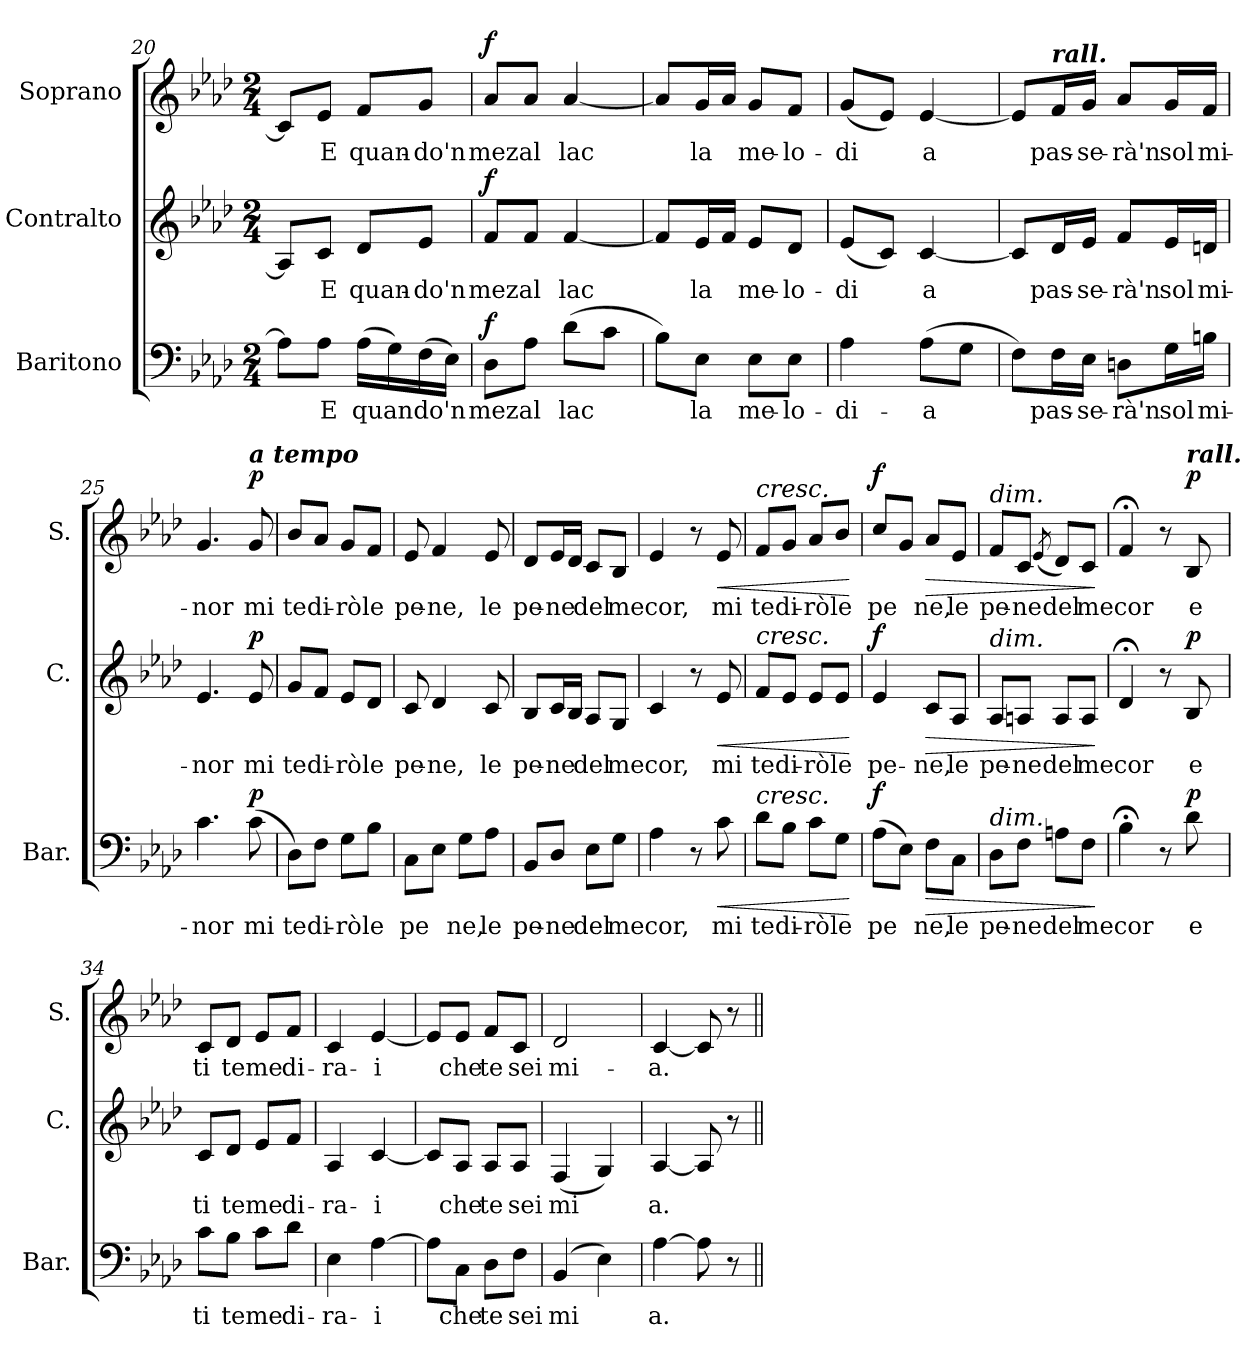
**kern	**text	**dynam	**kern	**text	**dynam	**kern	**text	**dynam
*part3	*part3	*part3	*part2	*part2	*part2	*part1	*part1	*part1
*staff3	*staff3	*staff3	*staff2	*staff2	*staff2	*staff1	*staff1	*staff1
*I"Baritono	*	*	*I"Contralto	*	*	*I"Soprano	*	*
*I'Bar.	*	*	*I'C.	*	*	*I'S.	*	*
*clefF4	*	*	*clefG2	*	*	*clefG2	*	*
*k[b-e-a-d-]	*	*	*k[b-e-a-d-]	*	*	*k[b-e-a-d-]	*	*
*M2/4	*	*	*M2/4	*	*	*M2/4	*	*
=20	=20	=20	=20	=20	=20	=20	=20	=20
8A-\L]	.	.	8A-/L]	.	.	8c/L]	.	.
!	!LO:LY:b	!	!	!LO:LY:b	!	!	!LO:LY:b	!
8A-\J	E	.	8c/J	E	.	8e-/J	E	.
!	!LO:LY:b	!	!	!LO:LY:b	!	!	!LO:LY:b	!
(>16A-\LL	quan	.	8d-/L	quan-	.	8f/L	quan-	.
16G\)	.	.	.	.	.	.	.	.
!	!LO:LY:b	!	!	!LO:LY:b	!	!	!LO:LY:b	!
(>16F\	do'n	.	8e-/J	-do'n	.	8g/J	-do'n	.
16E-\JJ)	.	.	.	.	.	.	.	.
=21	=21	=21	=21	=21	=21	=21	=21	=21
!	!LO:LY:b	!LO:DY:a	!	!LO:LY:b	!LO:DY:a	!	!LO:LY:b	!LO:DY:a
8D-\L	mez	f	8f/L	mez	f	8a-/L	mez	f
!	!LO:LY:b	!	!	!LO:LY:b	!	!	!LO:LY:b	!
8A-\J	al	.	8f/J	al	.	8a-/J	al	.
!	!LO:LY:b	!	!	!LO:LY:b	!	!	!LO:LY:b	!
(>8d-\L	lac	.	[4f/	lac	.	[4a-/	lac	.
8c\J	.	.	.	.	.	.	.	.
=22	=22	=22	=22	=22	=22	=22	=22	=22
8B-\L)	.	.	8f/L]	.	.	8a-/L]	.	.
!	!LO:LY:b	!	!	!LO:LY:b	!	!	!LO:LY:b	!
8E-\J	la	.	16e-/L	la	.	16g/L	la	.
.	.	.	16f/JJ	.	.	16a-/JJ	.	.
!	!LO:LY:b	!	!	!LO:LY:b	!	!	!LO:LY:b	!
8E-\L	me-	.	8e-/L	me-	.	8g/L	me-	.
!	!LO:LY:b	!	!	!LO:LY:b	!	!	!LO:LY:b	!
8E-\J	-lo-	.	8d-/J	-lo-	.	8f/J	-lo-	.
=23	=23	=23	=23	=23	=23	=23	=23	=23
!	!LO:LY:b	!	!	!LO:LY:b	!	!	!LO:LY:b	!
4A-\	-di-	.	(<8e-/L	-di	.	(<8g/L	-di	.
.	.	.	8c/J)	.	.	8e-/J)	.	.
!	!LO:LY:b	!	!	!LO:LY:b	!	!	!LO:LY:b	!
(>8A-\L	-a	.	[4c/	a	.	[4e-/	a	.
8G\J	.	.	.	.	.	.	.	.
=24	=24	=24	=24	=24	=24	=24	=24	=24
8F\L)	.	.	8c/L]	.	.	8e-/L]	.	.
!	!	!	!	!	!	!LO:TX:a:Bi:t=rall.	!	!
!	!LO:LY:b	!	!	!LO:LY:b	!	!	!LO:LY:b	!
16F\L	pas-	.	16d-/L	pas-	.	16f/L	pas-	.
!	!LO:LY:b	!	!	!LO:LY:b	!	!	!LO:LY:b	!
16E-\JJ	-se-	.	16e-/JJ	-se-	.	16g/JJ	-se-	.
!	!LO:LY:b	!	!	!LO:LY:b	!	!	!LO:LY:b	!
8Dn\L	-rà'n	.	8f/L	-rà'n	.	8a-/L	-rà'n	.
!	!LO:LY:b	!	!	!LO:LY:b	!	!	!LO:LY:b	!
16G\L	sol	.	16e-/L	sol	.	16g/L	sol	.
!	!LO:LY:b	!	!	!LO:LY:b	!	!	!LO:LY:b	!
16Bn\JJ	mi-	.	16dn/JJ	mi-	.	16f/JJ	mi-	.
!!LO:LB:g=z
=25	=25	=25	=25	=25	=25	=25	=25	=25
!	!LO:LY:b	!	!	!LO:LY:b	!	!	!LO:LY:b	!
4.c\	-nor	.	4.e-/	-nor	.	4.g/	-nor	.
!	!	!	!	!	!	!LO:TX:a:Bi:t=a tempo	!	!
!	!LO:LY:b	!LO:DY:a	!	!LO:LY:b	!LO:DY:a	!	!LO:LY:b	!LO:DY:a
(>8c\	mi	p	8e-/	mi	p	8g/	mi	p
=26	=26	=26	=26	=26	=26	=26	=26	=26
!	!LO:LY:b	!	!	!LO:LY:b	!	!	!LO:LY:b	!
8D-\L)	te	.	8g/L	te	.	8b-/L	te	.
!	!LO:LY:b	!	!	!LO:LY:b	!	!	!LO:LY:b	!
8F\J	di-	.	8f/J	di-	.	8a-/J	di-	.
!	!LO:LY:b	!	!	!LO:LY:b	!	!	!LO:LY:b	!
8G\L	-rò	.	8e-/L	-rò	.	8g/L	-rò	.
!	!LO:LY:b	!	!	!LO:LY:b	!	!	!LO:LY:b	!
8B-\J	le	.	8d-/J	le	.	8f/J	le	.
=27	=27	=27	=27	=27	=27	=27	=27	=27
!	!LO:LY:b	!	!	!LO:LY:b	!	!	!LO:LY:b	!
8C\L	-pe	.	8c/	pe-	.	8e-/	pe-	.
!	!	!	!	!LO:LY:b	!	!	!LO:LY:b	!
8E-\J	.	.	4d-/	-ne,	.	4f/	-ne,	.
!	!LO:LY:b	!	!	!	!	!	!	!
8G\L	ne,	.	.	.	.	.	.	.
!	!LO:LY:b	!	!	!LO:LY:b	!	!	!LO:LY:b	!
8A-\J	le	.	8c/	le	.	8e-/	le	.
=28	=28	=28	=28	=28	=28	=28	=28	=28
!	!LO:LY:b	!	!	!LO:LY:b	!	!	!LO:LY:b	!
8BB-/L	pe-	.	8B-/L	pe-	.	8d-/L	pe-	.
!	!LO:LY:b	!	!	!LO:LY:b	!	!	!LO:LY:b	!
8D-/J	-ne	.	16c/L	-ne	.	16e-/L	-ne	.
.	.	.	16B-/JJ	.	.	16d-/JJ	.	.
!	!LO:LY:b	!	!	!LO:LY:b	!	!	!LO:LY:b	!
8E-\L	del	.	8A-/L	del	.	8c/L	del	.
!	!LO:LY:b	!	!	!LO:LY:b	!	!	!LO:LY:b	!
8G\J	me	.	8G/J	me	.	8B-/J	me	.
=29	=29	=29	=29	=29	=29	=29	=29	=29
!	!LO:LY:b	!	!	!LO:LY:b	!	!	!LO:LY:b	!
4A-\	cor,	.	4c/	cor,	.	4e-/	cor,	.
8r	.	.	8r	.	.	8r	.	.
!	!LO:LY:b	!LO:HP:b	!	!LO:LY:b	!LO:HP:b	!	!LO:LY:b	!LO:HP:b
8c\	mi	<	8e-/	mi	<	8e-/	mi	<
=30	=30	=30	=30	=30	=30	=30	=30	=30
!	!	!	!	!	!	!LO:TX:a:i:t=cresc.	!	!
!	!	!	!LO:TX:a:i:t=cresc.	!	!	!	!	!
!LO:TX:a:i:t=cresc.	!	!	!	!	!	!	!	!
!	!LO:LY:b	!	!	!LO:LY:b	!	!	!LO:LY:b	!
8d-\L	te	.	8f/L	te	.	8f/L	te	.
!	!LO:LY:b	!	!	!LO:LY:b	!	!	!LO:LY:b	!
8B-\J	di-	.	8e-/J	di-	.	8g/J	di-	.
!	!LO:LY:b	!	!	!LO:LY:b	!	!	!LO:LY:b	!
8c\L	-rò	.	8e-/L	-rò	.	8a-/L	-rò	.
!	!LO:LY:b	!	!	!LO:LY:b	!	!	!LO:LY:b	!
8G\J	le	.	8e-/J	le	.	8b-/J	le	.
.	.	[	.	.	[	.	.	[
=31	=31	=31	=31	=31	=31	=31	=31	=31
!	!LO:LY:b	!LO:DY:a	!	!LO:LY:b	!LO:DY:a	!	!LO:LY:b	!LO:DY:a
(>8A-\L	pe	f	4e-/	pe-	f	8cc/L	pe	f
8E-\J)	.	.	.	.	.	8g/J	.	.
!	!LO:LY:b	!LO:HP:b	!	!LO:LY:b	!LO:HP:b	!	!LO:LY:b	!LO:HP:b
8F\L	ne,	>	8c/L	-ne,	>	8a-/L	ne,	>
!	!LO:LY:b	!	!	!LO:LY:b	!	!	!LO:LY:b	!
8C\J	le	.	8A-/J	le	.	8e-/J	le	.
!!LO:LB:g=z
=32	=32	=32	=32	=32	=32	=32	=32	=32
!	!	!	!	!	!	!LO:TX:a:i:t=dim.	!	!
!	!	!	!LO:TX:a:i:t=dim.	!	!	!	!	!
!LO:TX:a:i:t=dim.	!	!	!	!	!	!	!	!
!	!LO:LY:b	!	!	!LO:LY:b	!	!	!LO:LY:b	!
8D-\L	pe-	.	8A-/L	pe-	.	8f/L	pe-	.
!	!LO:LY:b	!	!	!LO:LY:b	!	!	!LO:LY:b	!
8F\J	-ne	.	8An/J	-ne	.	8c/J	-ne	.
.	.	.	.	.	.	(<8qe-/	.	.
!	!LO:LY:b	!	!	!LO:LY:b	!	!	!LO:LY:b	!
8An\L	del	.	8A/L	del	.	8d-/L)	del	.
!	!LO:LY:b	!	!	!LO:LY:b	!	!	!LO:LY:b	!
8F\J	me	.	8A/J	me	.	8c/J	me	.
.	.	]	.	.	]	.	.	]
=33	=33	=33	=33	=33	=33	=33	=33	=33
!	!LO:LY:b	!	!	!LO:LY:b	!	!	!LO:LY:b	!
4B-;<\	cor	.	4d-;</	cor	.	4f;</	cor	.
8r	.	.	8r	.	.	8r	.	.
!	!	!	!	!	!	!LO:TX:a:Bi:t=rall.	!	!
!	!LO:LY:b	!LO:DY:a	!	!LO:LY:b	!LO:DY:a	!	!LO:LY:b	!LO:DY:a
8d-\	e	p	8B-/	e	p	8B-/	e	p
=34	=34	=34	=34	=34	=34	=34	=34	=34
!	!LO:LY:b	!	!	!LO:LY:b	!	!	!LO:LY:b	!
8c\L	ti	.	8c/L	ti	.	8c/L	ti	.
!	!LO:LY:b	!	!	!LO:LY:b	!	!	!LO:LY:b	!
8B-\J	te	.	8d-/J	te	.	8d-/J	te	.
!	!LO:LY:b	!	!	!LO:LY:b	!	!	!LO:LY:b	!
8c\L	me	.	8e-/L	me	.	8e-/L	me	.
!	!LO:LY:b	!	!	!LO:LY:b	!	!	!LO:LY:b	!
8d-\J	di-	.	8f/J	di-	.	8f/J	di-	.
=35	=35	=35	=35	=35	=35	=35	=35	=35
!	!LO:LY:b	!	!	!LO:LY:b	!	!	!LO:LY:b	!
4E-\	-ra-	.	4A-/	-ra-	.	4c/	-ra-	.
*	*	*	*	*	*	*MM35	*	*
!	!LO:LY:b	!	!	!LO:LY:b	!	!	!LO:LY:b	!
[4A-\	-i	.	[4c/	-i	.	[4e-/	-i	.
=36	=36	=36	=36	=36	=36	=36	=36	=36
8A-\L]	.	.	8c/L]	.	.	8e-/L]	.	.
!	!LO:LY:b	!	!	!LO:LY:b	!	!	!LO:LY:b	!
8C\J	che	.	8A-/J	che	.	8e-/J	che	.
!	!LO:LY:b	!	!	!LO:LY:b	!	!	!LO:LY:b	!
8D-\L	te	.	8A-/L	te	.	8f/L	te	.
!	!LO:LY:b	!	!	!LO:LY:b	!	!	!LO:LY:b	!
8F\J	sei	.	8A-/J	sei	.	8c/J	sei	.
=37	=37	=37	=37	=37	=37	=37	=37	=37
!	!LO:LY:b	!	!	!LO:LY:b	!	!	!LO:LY:b	!
(>4BB-/	mi	.	(<4F/	mi	.	2d-/	mi-	.
4E-\)	.	.	4G/)	.	.	.	.	.
=38	=38	=38	=38	=38	=38	=38	=38	=38
!	!LO:LY:b	!	!	!LO:LY:b	!	!	!LO:LY:b	!
[4A-\	a.	.	[4A-/	a.	.	[4c/	-a.	.
8A-\]	.	.	8A-/]	.	.	8c/]	.	.
8r	.	.	8r	.	.	8r	.	.
=||	=||	=||	=||	=||	=||	=||	=||	=||
*-	*-	*-	*-	*-	*-	*-	*-	*-
